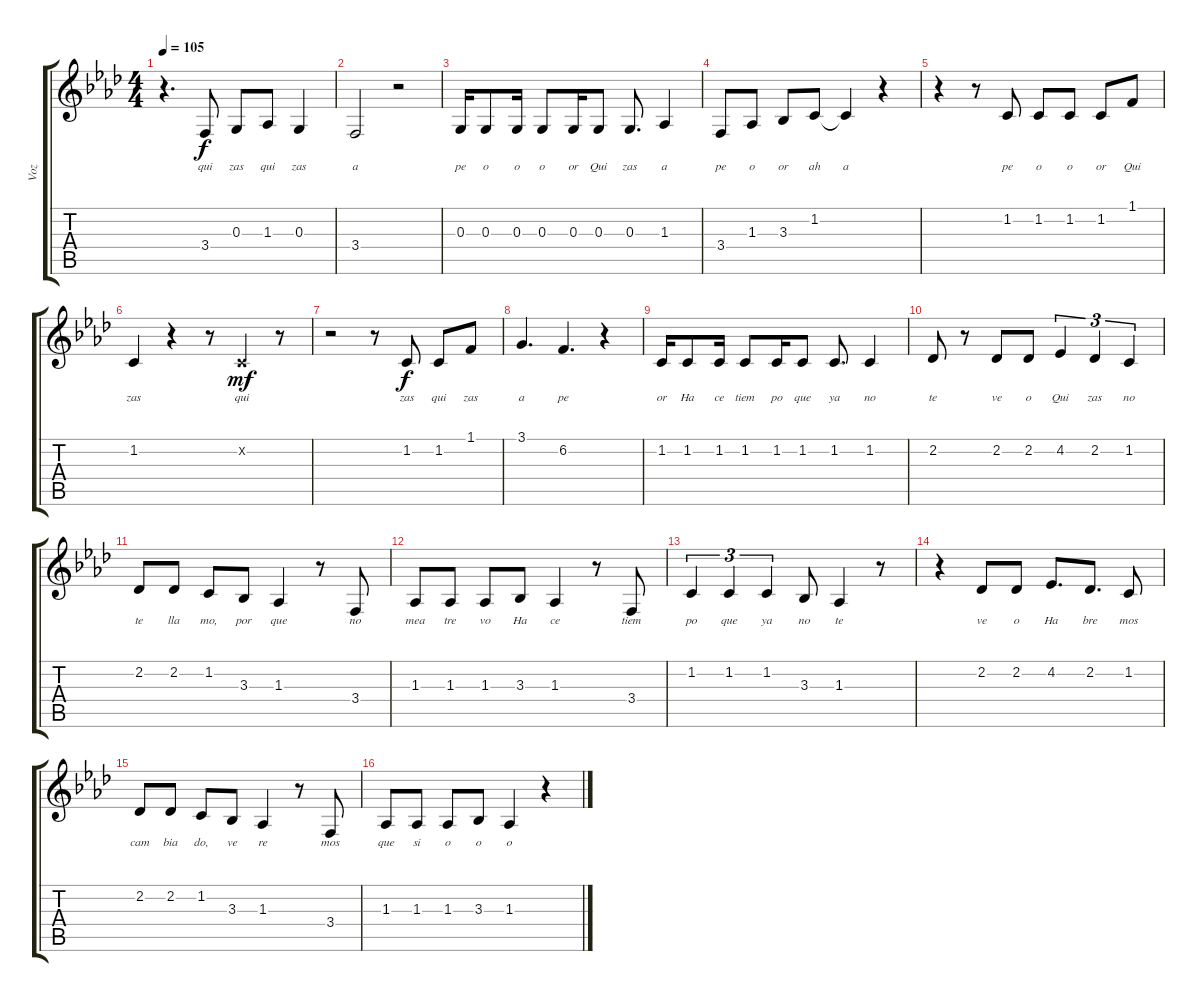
\track ("Voz" "Voz") {instrument cello}
\staff {score tabs}
\tuning (E4 B3 G3 D3 A2 E2) {hide}
\ts (4 4)
\tempo 105
\clef g2
\ks fminor
r.4{d dy f} 3.4.8{lyrics (0 "qui") lyrics (1 "") lyrics (2 "") lyrics (3 "") lyrics (4 "")} 0.3.8{lyrics (0 "zas") lyrics (1 "") lyrics (2 "") lyrics (3 "") lyrics (4 "")} 1.3.8{lyrics (0 "qui") lyrics (1 "") lyrics (2 "") lyrics (3 "") lyrics (4 "")} 0.3.4{lyrics (0 "zas") lyrics (1 "") lyrics (2 "") lyrics (3 "") lyrics (4 "")} |
3.4.2{lyrics (0 "a") lyrics (1 "") lyrics (2 "") lyrics (3 "") lyrics (4 "")} r.2 |
0.3.16{lyrics (0 "pe") lyrics (1 "") lyrics (2 "") lyrics (3 "") lyrics (4 "")} 0.3.8{lyrics (0 "o") lyrics (1 "") lyrics (2 "") lyrics (3 "") lyrics (4 "")} 0.3.16{lyrics (0 "o") lyrics (1 "") lyrics (2 "") lyrics (3 "") lyrics (4 "")} 0.3.8{lyrics (0 "o") lyrics (1 "") lyrics (2 "") lyrics (3 "") lyrics (4 "")} 0.3.16{lyrics (0 "or") lyrics (1 "") lyrics (2 "") lyrics (3 "") lyrics (4 "")} 0.3.8{lyrics (0 "Qui") lyrics (1 "") lyrics (2 "") lyrics (3 "") lyrics (4 "")} 0.3.8{d lyrics (0 "zas") lyrics (1 "") lyrics (2 "") lyrics (3 "") lyrics (4 "")} 1.3.4{lyrics (0 "a") lyrics (1 "") lyrics (2 "") lyrics (3 "") lyrics (4 "")} |
3.4.8{lyrics (0 "pe") lyrics (1 "") lyrics (2 "") lyrics (3 "") lyrics (4 "")} 1.3.8{lyrics (0 "o") lyrics (1 "") lyrics (2 "") lyrics (3 "") lyrics (4 "")} 3.3.8{lyrics (0 "or") lyrics (1 "") lyrics (2 "") lyrics (3 "") lyrics (4 "")} 1.2.8{lyrics (0 "ah") lyrics (1 "") lyrics (2 "") lyrics (3 "") lyrics (4 "")} 1.2{t}.4{lyrics (0 "a") lyrics (1 "") lyrics (2 "") lyrics (3 "") lyrics (4 "")} r.4 |
r.4 r.8 1.2.8{lyrics (0 "pe") lyrics (1 "") lyrics (2 "") lyrics (3 "") lyrics (4 "")} 1.2.8{lyrics (0 "o") lyrics (1 "") lyrics (2 "") lyrics (3 "") lyrics (4 "")} 1.2.8{lyrics (0 "o") lyrics (1 "") lyrics (2 "") lyrics (3 "") lyrics (4 "")} 1.2.8{lyrics (0 "or") lyrics (1 "") lyrics (2 "") lyrics (3 "") lyrics (4 "")} 1.1.8{lyrics (0 "Qui") lyrics (1 "") lyrics (2 "") lyrics (3 "") lyrics (4 "")} |
1.2.4{lyrics (0 "zas") lyrics (1 "") lyrics (2 "") lyrics (3 "") lyrics (4 "")} r.4 r.8 1.2{x}.4{lyrics (0 "qui") lyrics (1 "") lyrics (2 "") lyrics (3 "") lyrics (4 "") dy mf} r.8 |
r.2 r.8 1.2.8{lyrics (0 "zas") lyrics (1 "") lyrics (2 "") lyrics (3 "") lyrics (4 "") dy f} 1.2.8{lyrics (0 "qui") lyrics (1 "") lyrics (2 "") lyrics (3 "") lyrics (4 "")} 1.1.8{lyrics (0 "zas") lyrics (1 "") lyrics (2 "") lyrics (3 "") lyrics (4 "")} |
3.1.4{d lyrics (0 "a") lyrics (1 "") lyrics (2 "") lyrics (3 "") lyrics (4 "")} 6.2.4{d lyrics (0 "pe") lyrics (1 "") lyrics (2 "") lyrics (3 "") lyrics (4 "")} r.4 |
1.2.16{lyrics (0 "or") lyrics (1 "") lyrics (2 "") lyrics (3 "") lyrics (4 "")} 1.2.8{lyrics (0 "Ha") lyrics (1 "") lyrics (2 "") lyrics (3 "") lyrics (4 "")} 1.2.16{lyrics (0 "ce") lyrics (1 "") lyrics (2 "") lyrics (3 "") lyrics (4 "")} 1.2.8{lyrics (0 "tiem") lyrics (1 "") lyrics (2 "") lyrics (3 "") lyrics (4 "")} 1.2.16{lyrics (0 "po") lyrics (1 "") lyrics (2 "") lyrics (3 "") lyrics (4 "")} 1.2.8{lyrics (0 "que") lyrics (1 "") lyrics (2 "") lyrics (3 "") lyrics (4 "")} 1.2.8{d lyrics (0 "ya") lyrics (1 "") lyrics (2 "") lyrics (3 "") lyrics (4 "")} 1.2.4{lyrics (0 "no") lyrics (1 "") lyrics (2 "") lyrics (3 "") lyrics (4 "")} |
2.2.8{lyrics (0 "te") lyrics (1 "") lyrics (2 "") lyrics (3 "") lyrics (4 "")} r.8 2.2.8{lyrics (0 "ve") lyrics (1 "") lyrics (2 "") lyrics (3 "") lyrics (4 "")} 2.2.8{lyrics (0 "o") lyrics (1 "") lyrics (2 "") lyrics (3 "") lyrics (4 "")} 4.2.4{tu (3 2) lyrics (0 "Qui") lyrics (1 "") lyrics (2 "") lyrics (3 "") lyrics (4 "")} 2.2.4{tu (3 2) lyrics (0 "zas") lyrics (1 "") lyrics (2 "") lyrics (3 "") lyrics (4 "")} 1.2.4{tu (3 2) lyrics (0 "no") lyrics (1 "") lyrics (2 "") lyrics (3 "") lyrics (4 "")} |
2.2.8{lyrics (0 "te") lyrics (1 "") lyrics (2 "") lyrics (3 "") lyrics (4 "")} 2.2.8{lyrics (0 "lla") lyrics (1 "") lyrics (2 "") lyrics (3 "") lyrics (4 "")} 1.2.8{lyrics (0 "mo,") lyrics (1 "") lyrics (2 "") lyrics (3 "") lyrics (4 "")} 3.3.8{lyrics (0 "por") lyrics (1 "") lyrics (2 "") lyrics (3 "") lyrics (4 "")} 1.3.4{lyrics (0 "que") lyrics (1 "") lyrics (2 "") lyrics (3 "") lyrics (4 "")} r.8 3.4.8{lyrics (0 "no") lyrics (1 "") lyrics (2 "") lyrics (3 "") lyrics (4 "")} |
1.3.8{lyrics (0 "mea") lyrics (1 "") lyrics (2 "") lyrics (3 "") lyrics (4 "")} 1.3.8{lyrics (0 "tre") lyrics (1 "") lyrics (2 "") lyrics (3 "") lyrics (4 "")} 1.3.8{lyrics (0 "vo") lyrics (1 "") lyrics (2 "") lyrics (3 "") lyrics (4 "")} 3.3.8{lyrics (0 "Ha") lyrics (1 "") lyrics (2 "") lyrics (3 "") lyrics (4 "")} 1.3.4{lyrics (0 "ce") lyrics (1 "") lyrics (2 "") lyrics (3 "") lyrics (4 "")} r.8 3.4.8{lyrics (0 "tiem") lyrics (1 "") lyrics (2 "") lyrics (3 "") lyrics (4 "")} |
1.2.4{tu (3 2) lyrics (0 "po") lyrics (1 "") lyrics (2 "") lyrics (3 "") lyrics (4 "")} 1.2.4{tu (3 2) lyrics (0 "que") lyrics (1 "") lyrics (2 "") lyrics (3 "") lyrics (4 "")} 1.2.4{tu (3 2) lyrics (0 "ya") lyrics (1 "") lyrics (2 "") lyrics (3 "") lyrics (4 "")} 3.3.8{lyrics (0 "no") lyrics (1 "") lyrics (2 "") lyrics (3 "") lyrics (4 "")} 1.3.4{lyrics (0 "te") lyrics (1 "") lyrics (2 "") lyrics (3 "") lyrics (4 "")} r.8 |
r.4 2.2.8{lyrics (0 "ve") lyrics (1 "") lyrics (2 "") lyrics (3 "") lyrics (4 "")} 2.2.8{lyrics (0 "o") lyrics (1 "") lyrics (2 "") lyrics (3 "") lyrics (4 "")} 4.2.8{d lyrics (0 "Ha") lyrics (1 "") lyrics (2 "") lyrics (3 "") lyrics (4 "")} 2.2.8{d lyrics (0 "bre") lyrics (1 "") lyrics (2 "") lyrics (3 "") lyrics (4 "")} 1.2.8{lyrics (0 "mos") lyrics (1 "") lyrics (2 "") lyrics (3 "") lyrics (4 "")} |
2.2.8{lyrics (0 "cam") lyrics (1 "") lyrics (2 "") lyrics (3 "") lyrics (4 "")} 2.2.8{lyrics (0 "bia") lyrics (1 "") lyrics (2 "") lyrics (3 "") lyrics (4 "")} 1.2.8{lyrics (0 "do,") lyrics (1 "") lyrics (2 "") lyrics (3 "") lyrics (4 "")} 3.3.8{lyrics (0 "ve") lyrics (1 "") lyrics (2 "") lyrics (3 "") lyrics (4 "")} 1.3.4{lyrics (0 "re") lyrics (1 "") lyrics (2 "") lyrics (3 "") lyrics (4 "")} r.8 3.4.8{lyrics (0 "mos") lyrics (1 "") lyrics (2 "") lyrics (3 "") lyrics (4 "")} |
1.3.8{lyrics (0 "que") lyrics (1 "") lyrics (2 "") lyrics (3 "") lyrics (4 "")} 1.3.8{lyrics (0 "si") lyrics (1 "") lyrics (2 "") lyrics (3 "") lyrics (4 "")} 1.3.8{lyrics (0 "o") lyrics (1 "") lyrics (2 "") lyrics (3 "") lyrics (4 "")} 3.3.8{lyrics (0 "o") lyrics (1 "") lyrics (2 "") lyrics (3 "") lyrics (4 "")} 1.3.4{lyrics (0 "o") lyrics (1 "") lyrics (2 "") lyrics (3 "") lyrics (4 "")} r.4
